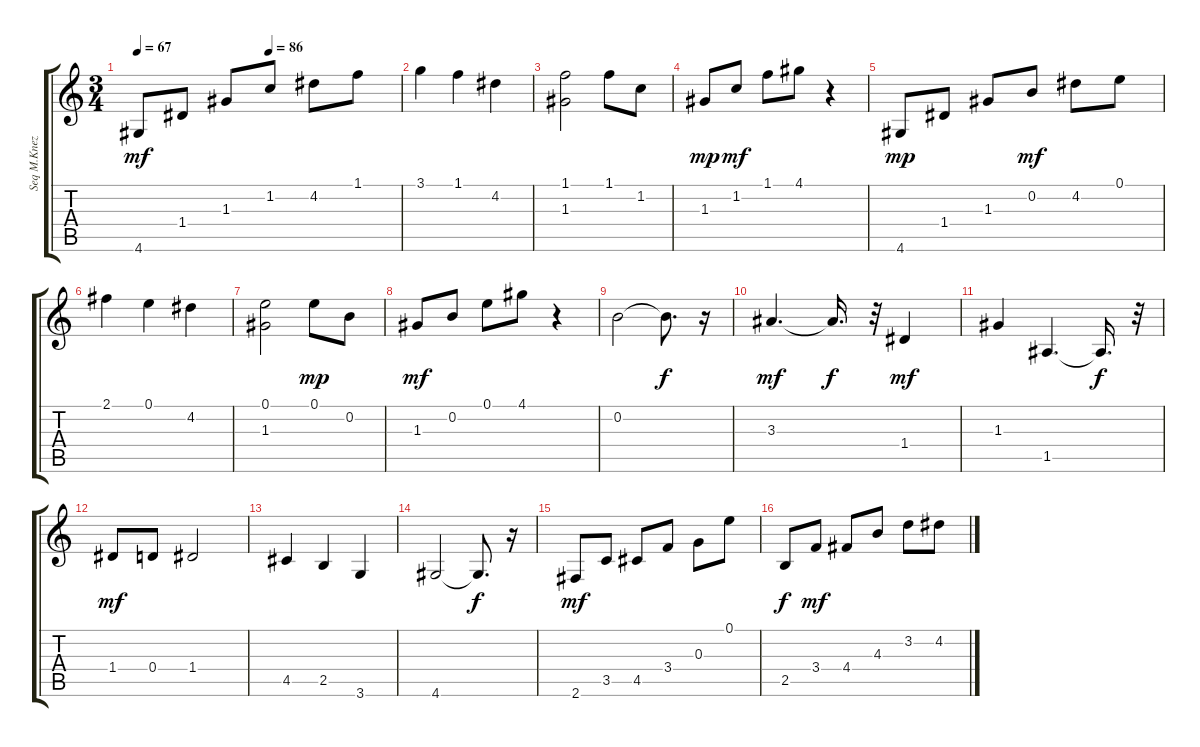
\track ("Seq M.Knezevic" "Seq M.Knez") {instrument acousticguitarnylon}
\staff {score tabs}
\tuning (E4 B3 G3 D3 A2 E2) {hide}
\ts (3 4)
\tempo 67
\tempo (86 0.5)
\clef g2
\ks c
4.6.8{dy mf} 1.4.8 1.3.8 1.2.8 4.2.8 1.1.8 |
3.1.4 1.1.4 4.2.4 |
(1.1 1.3).2 1.1.8 1.2.8 |
1.3.8{dy mp} 1.2.8{dy mf} 1.1.8 4.1.8 r.4 |
4.6.8{dy mp} 1.4.8 1.3.8 0.2.8{dy mf} 4.2.8 0.1.8 |
2.1.4 0.1.4 4.2.4 |
(0.1 1.3).2 0.1.8{dy mp} 0.2.8 |
1.3.8{dy mf} 0.2.8 0.1.8 4.1.8 r.4 |
0.2.2 0.2{t}.8{d dy f} r.16 |
3.3.4{d dy mf} 3.3{t}.16{d dy f} r.32 1.4.4{dy mf} |
1.3.4 1.5.4{d} 1.5{t}.16{d dy f} r.32 |
1.4.8{dy mf} 0.4.8 1.4.2 |
4.5.4 2.5.4 3.6.4 |
4.6.2 4.6{t}.8{d dy f} r.16 |
2.6.8{dy mf} 3.5.8 4.5.8 3.4.8 0.3.8 0.1.8 |
2.5.8{dy f} 3.4.8{dy mf} 4.4.8 4.3.8 3.2.8 4.2.8
